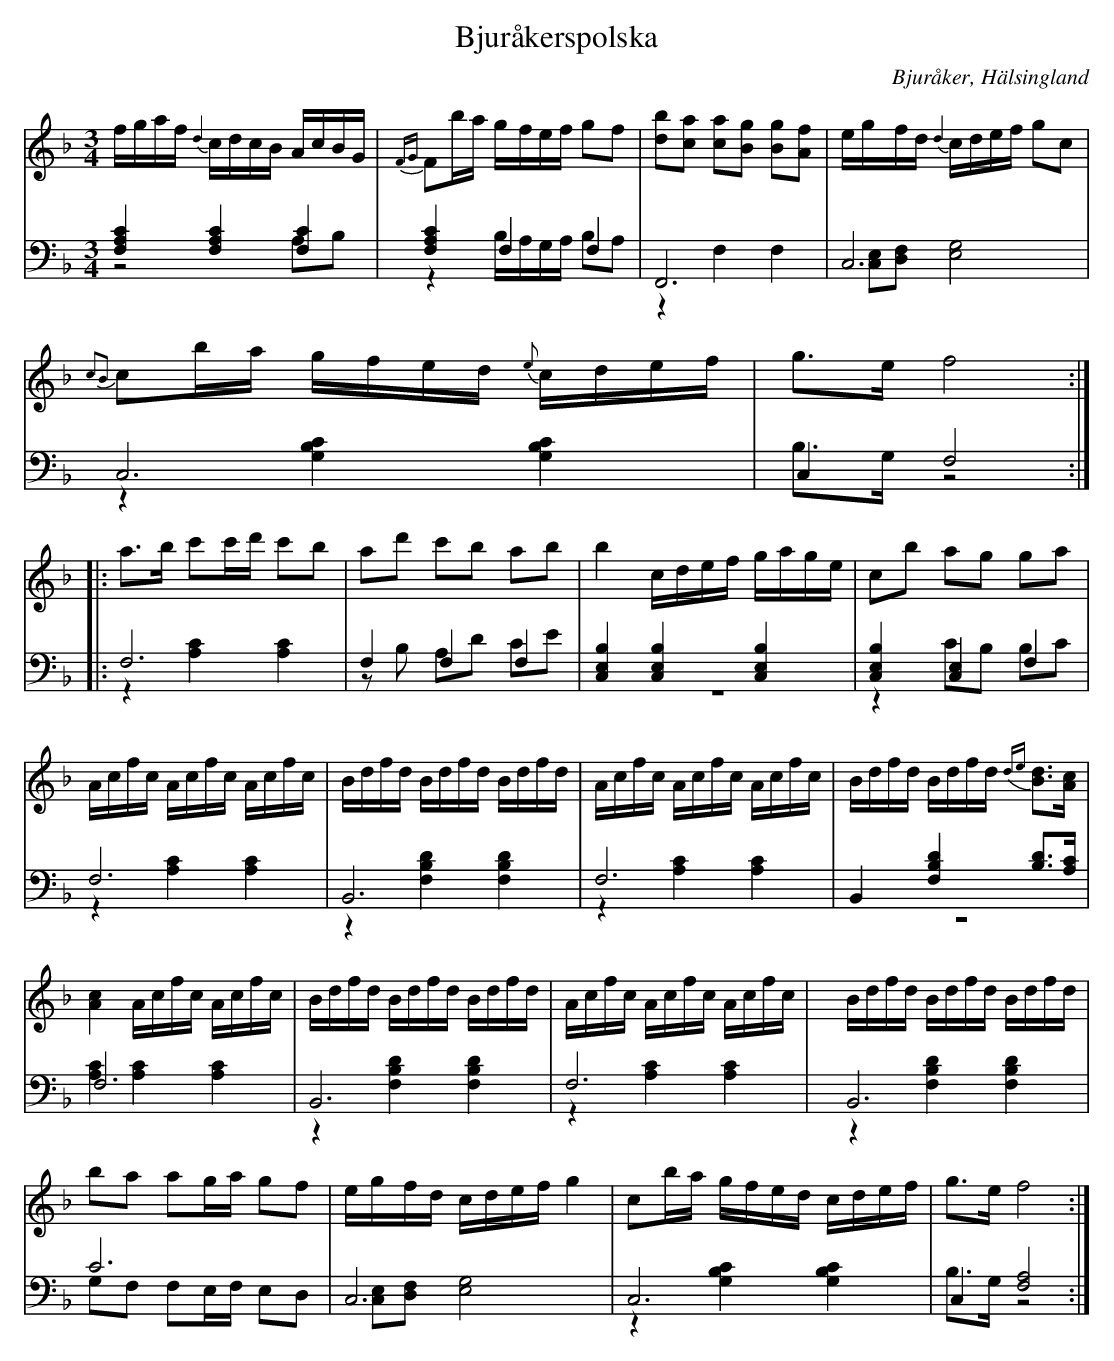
X:1
T: Bjuråkerspolska
O: Bjuråker, Hälsingland
M: 3/4
L: 1/16
K: F
V:1
V:2
V:3 merge
V:1
fgaf {d2}cdcB AcBG|{FG}F2ba gfef g2f2|[d2b2][c2a2] [c2a2][B2g2] [B2g2][A2f2] |egfd {d2}cdef g2c2|
{c2B2}c2ba gfed {e}cdef|g2>e2 f8:|
|:a2>b2 c'2c'd' c'2b2|a2d'2 c'2b2 a2b2|b4 cdef gage|c2b2 a2g2 g2a2|
Acfc Acfc Acfc|Bdfd Bdfd Bdfd|Acfc Acfc Acfc|Bdfd Bdfd {de}[B2d2]>[A2c2]|
[A4c4] Acfc Acfc|Bdfd Bdfd Bdfd|Acfc Acfc Acfc|Bdfd Bdfd Bdfd|
b2a2 a2ga g2f2|egfd cdef g4|c2ba gfed cdef|g2>e2 f8:|
V:2 clef=bass
[F,4A,4C4] [F,4A,4C4] [F,4C4]|[F,4A,4C4] F,4 F,4|F,,12|C,12|
C,12|C,4 F,8:|
|:F,12|F,4 F,4 F,4|[C,4E,4B,4] [C,4E,4B,4] [C,4E,4B,4]|[C,4E,4B,4] [C,4E,4] F,4|
F,12|B,,12|F,12|B,,4 [F,4B,4D4] [B,2D2]>[A,2C2]|
F,12|B,,12|F,12|B,,12|
C12|C,12|C,12|C,4 [F,8A,8]:|
V:3 clef=bass
z8 A,2B,2|z4 B,A,G,A, B,2A,2|z4 F,4 F,4|[C,2E,2][D,2F,2] [E,8G,8]|
z4 [G,4B,4C4] [G,4B,4C4]|B,2>G,2 z8:|
|:z4 [A,4C4] [A,4C4]|z2B,2 A,2D2 C2E2|z12|z4 C2B,2 B,2C2|
z4 [A,4C4] [A,4C4]|z4 [F,4B,4D4] [F,4B,4D4]|z4 [A,4C4] [A,4C4]|z12|
[A,4C4] [A,4C4] [A,4C4]|z4 [F,4B,4D4] [F,4B,4D4]|z4 [A,4C4] [A,4C4]|
|z4 [F,4B,4D4] [F,4B,4D4]|G,2F,2 F,2E,F, E,2D,2|[C,2E,2][D,2F,2] [E,8G,8]|z4 [G,4B,4C4] [G,4B,4C4]|B,2>G,2 z8:|
